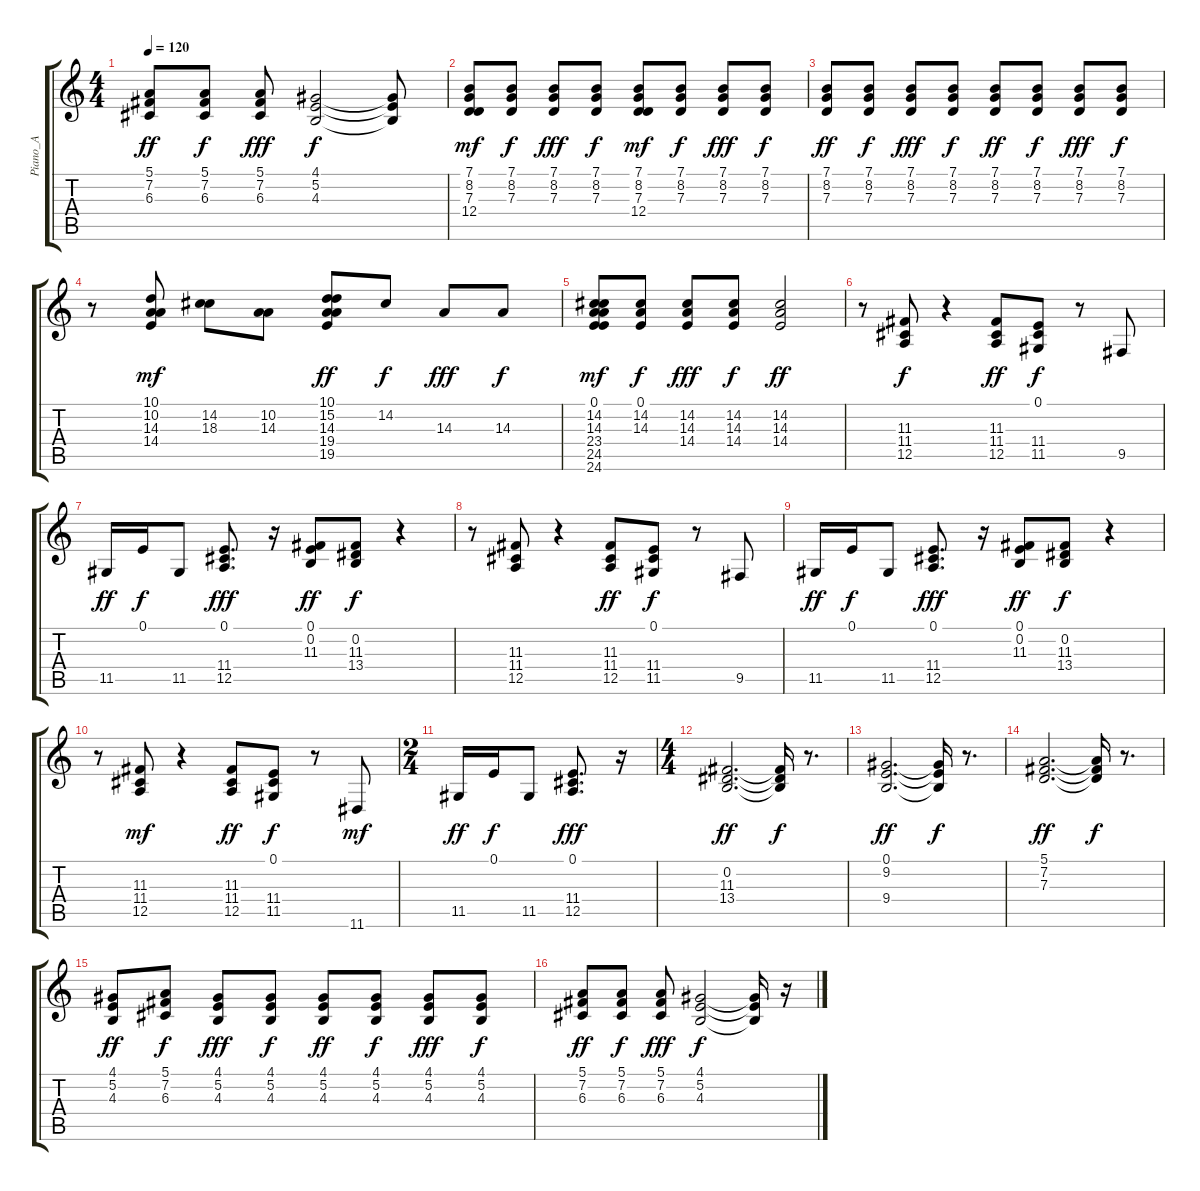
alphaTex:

\track ("Piano_A    (GS) " "Piano_A   ") {instrument acousticgrandpiano}
\staff {score tabs}
\tuning (E4 B3 G3 D3 A2 E2) {hide}
\ts (4 4)
\tempo 120
\clef g2
\ks c
(5.1 7.2 6.3).8{dy ff} (5.1 7.2 6.3).8{dy f} (5.1 7.2 6.3).8{dy fff} (4.1 5.2 4.3).2{dy f} (4.1{t} 5.2{t} 4.3{t}).8 |
(7.1 8.2 7.3 12.4).8{dy mf} (7.1 8.2 7.3).8{dy f} (7.1 8.2 7.3).8{dy fff} (7.1 8.2 7.3).8{dy f} (7.1 8.2 7.3 12.4).8{dy mf} (7.1 8.2 7.3).8{dy f} (7.1 8.2 7.3).8{dy fff} (7.1 8.2 7.3).8{dy f} |
(7.1 8.2 7.3).8{dy ff} (7.1 8.2 7.3).8{dy f} (7.1 8.2 7.3).8{dy fff} (7.1 8.2 7.3).8{dy f} (7.1 8.2 7.3).8{dy ff} (7.1 8.2 7.3).8{dy f} (7.1 8.2 7.3).8{dy fff} (7.1 8.2 7.3).8{dy f} |
r.8 (10.1 10.2 14.3 14.4).8{dy mf} (14.2 18.3).8 (10.2 14.3).8 (10.1 15.2 14.3 19.4 19.5).8{dy ff} 14.2.8{dy f} 14.3.8{dy fff} 14.3.8{dy f} |
(0.1 14.2 14.3 23.4 24.5 24.6).8{dy mf} (0.1 14.2 14.3).8{dy f} (14.2 14.3 14.4).8{dy fff} (14.2 14.3 14.4).8{dy f} (14.2 14.3 14.4).2{dy ff} |
r.8 (11.3 11.4 12.5).8{dy f} r.4 (11.3 11.4 12.5).8{dy ff} (0.1 11.4 11.5).8{dy f} r.8 9.5.8 |
11.5.16{dy ff} 0.1.16{dy f} 11.5.8 (0.1 11.4 12.5).8{d dy fff} r.16 (0.1 0.2 11.3).8{dy ff} (0.2 11.3 13.4).8{dy f} r.4 |
r.8 (11.3 11.4 12.5).8 r.4 (11.3 11.4 12.5).8{dy ff} (0.1 11.4 11.5).8{dy f} r.8 9.5.8 |
11.5.16{dy ff} 0.1.16{dy f} 11.5.8 (0.1 11.4 12.5).8{d dy fff} r.16 (0.1 0.2 11.3).8{dy ff} (0.2 11.3 13.4).8{dy f} r.4 |
r.8 (11.3 11.4 12.5).8{dy mf} r.4 (11.3 11.4 12.5).8{dy ff} (0.1 11.4 11.5).8{dy f} r.8 11.6.8{dy mf} |
\ts (2 4)
11.5.16{dy ff} 0.1.16{dy f} 11.5.8 (0.1 11.4 12.5).8{d dy fff} r.16 |
\ts (4 4)
(0.2 11.3 13.4).2{d dy ff} (0.2{t} 11.3{t} 13.4{t}).16{dy f} r.8{d} |
(0.1 9.2 9.4).2{d dy ff} (0.1{t} 9.2{t} 9.4{t}).16{dy f} r.8{d} |
(5.1 7.2 7.3).2{d dy ff} (5.1{t} 7.2{t} 7.3{t}).16{dy f} r.8{d} |
(4.1 5.2 4.3).8{dy ff} (5.1 7.2 6.3).8{dy f} (4.1 5.2 4.3).8{dy fff} (4.1 5.2 4.3).8{dy f} (4.1 5.2 4.3).8{dy ff} (4.1 5.2 4.3).8{dy f} (4.1 5.2 4.3).8{dy fff} (4.1 5.2 4.3).8{dy f} |
(5.1 7.2 6.3).8{dy ff} (5.1 7.2 6.3).8{dy f} (5.1 7.2 6.3).8{dy fff} (4.1 5.2 4.3).2{dy f} (4.1{t} 5.2{t} 4.3{t}).16 r.16
